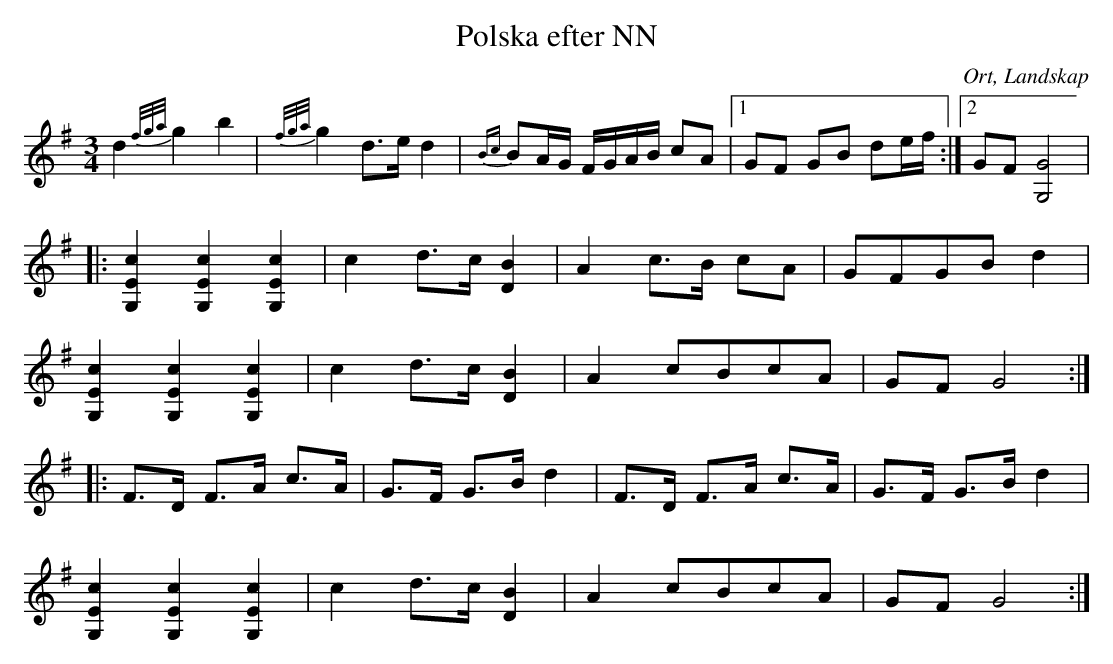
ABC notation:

X:1
T:Polska efter NN
O:Ort, Landskap
M:3/4
L:1/8
K:G
d2 {f/g/a/}g2 b2 |{f/g/a/}g2 d>e d2|{Bc}BA/G/ F/G/A/B/ cA|1 GF GB de/f/ :|2 GF[G,4G4]|
|:[G,2E2c2] [G,2E2c2] [G,2E2c2]|c2 d>c [D2B2]|A2 c>B cA|GFGB d2|
[G,2E2c2] [G,2E2c2] [G,2E2c2]|c2 d>c [D2B2]|A2 cBcA|GF G4:|
|:F>D F>A c>A|G>F G>B d2|F>D F>A c>A|G>F G>B d2|
[G,2E2c2] [G,2E2c2] [G,2E2c2]|c2 d>c [D2B2]|A2 cBcA|GF G4:|
